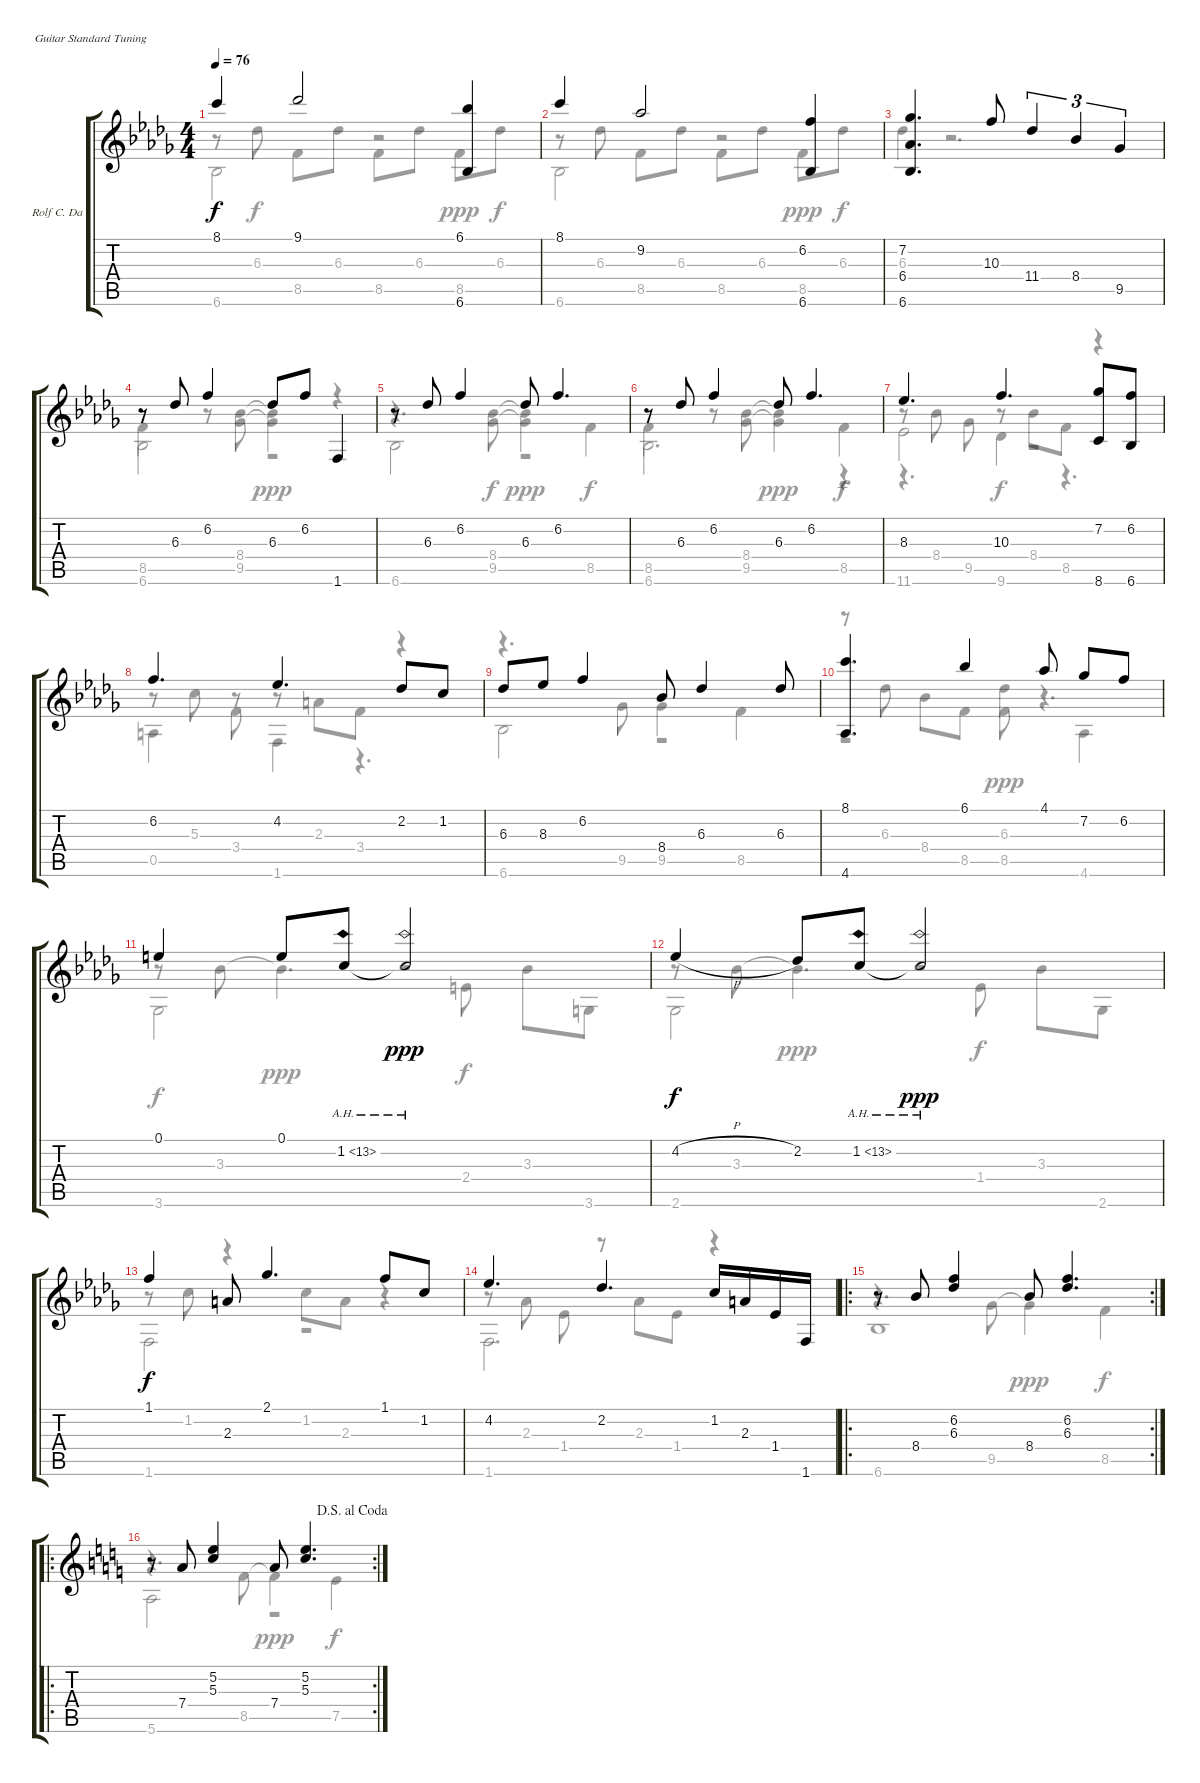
\bracketExtendMode groupsimilarinstruments
\firstSystemTrackNameOrientation horizontal
\otherSystemsTrackNameOrientation horizontal
\track ("Rolf C. Dannehl" "Rolf C. Da") {instrument acousticguitarnylon}
\staff {score tabs}
\tuning (E4 B3 G3 D3 A2 E2)
\voice
\ts (4 4)
\tempo 76
\clef g2
\ks bbminor
8.1.4{dy f} 9.1.2 (6.1 6.6).4 |
8.1.4 9.2.2 (6.2 6.6).4 |
(7.2 6.4 6.6).4{d} 10.3.8 11.4.4{tu (3 2)} 8.4.4{tu (3 2)} 9.5.4{tu (3 2)} |
r.8 6.3.8 6.2.4 6.3.8 6.2.8 1.6.4 |
r.8 6.3.8 6.2.4 6.3.8 6.2.4{d} |
r.8 6.3.8 6.2.4 6.3.8 6.2.4{d} |
8.3.4{d} 10.3.4{d} (7.2 8.6).8 (6.2 6.6).8 |
6.2.4{d} 4.2.4{d} 2.2.8 1.2.8 |
6.3.8 8.3.8 6.2.4 8.4.8 6.3.4 6.3.8 |
(8.1 4.6).4{d} 6.1.4 4.1.8 7.2.8 6.2.8 |
0.1.4 0.1.8 1.2{ah 12}.8 1.2{ah 12 t}.2{dy ppp} |
4.2{h}.4{dy f} 2.2.8 1.2{ah 12}.8 1.2{ah 12 t}.2{dy ppp} |
1.1.4{dy f} 2.3.8 2.1.4{d} 1.1.8 1.2.8 |
4.2.4{d} 2.2.4{d} 1.2.16 2.3.16 1.4.16 1.6.16 |
\ro
\rc 2
r.8 8.4.8 (6.2 6.3).4 8.4.8 (6.2 6.3).4{d} |
\ro
\rc 2
\jump dalsegnoalcoda
\ks aminor
r.8 7.4.8 (5.2 5.3).4 7.4.8 (5.2 5.3).4{d}
\voice
\clef g2
\ottava regular
\simile none
\ks bbminor
r.8{dy f} 6.3.8 8.5.8 6.3.8 8.5.8 6.3.8 8.5.8{dy ppp} 6.3.8{dy f} |
r.8 6.3.8 8.5.8 6.3.8 8.5.8 6.3.8 8.5.8{dy ppp} 6.3.8{dy f} |
6.3.4 r.2{d} |
8.5.4 r.8 (8.4 9.5).8 (8.4{t} 9.5{t}).4{dy ppp} r.4 |
r.4{d} (8.4 9.5).8{dy f} (8.4{t} 9.5{t}).4{dy ppp} 8.5.4{dy f} |
8.5.4 r.8 (8.4 9.5).8 (8.4{t} 9.5{t}).4{dy ppp} 8.5.4{dy f} |
r.8 8.4.8 9.5.8 r.8 8.4.8 8.5.8 r.4 |
r.8 5.3.8 3.4.8 r.8 2.3.8 3.4.8 r.4 |
r.4{d} 9.5.8 9.5.4 8.5.4 |
r.8 6.3.8 8.4.8 8.5.8 6.3.4 4.6.4 |
r.8 3.3.8 3.3{t}.4{d dy ppp} 2.4.8{dy f} 3.3.8 3.6.8 |
r.8 3.3.8 3.3{t}.4{d dy ppp} 1.4.8{dy f} 3.3.8 2.6.8 |
r.8 1.2.8 r.4 1.2.8 2.3.8 r.4 |
r.8 2.3.8 1.4.8 r.8 2.3.8 1.4.8 r.4 |
r.4{d} 9.5.8 9.5{t}.4{dy ppp} 8.5.4{dy f} |
\ks aminor
r.4{d} 8.5.8 8.5{t}.4{dy ppp} 7.5.4{dy f}
\voice
\clef g2
\ottava regular
\simile none
\ks bbminor
6.6.2{dy f} r.2 |
6.6.2 r.2 |
|
6.6.2 r.2 |
6.6.2 r.2 |
6.6.2{d} r.4 |
11.6.2 r.2 |
0.5.4 r.8 1.6.4 r.4{d} |
6.6.2 r.2 |
r.2 8.5.8{dy ppp} r.4{d} |
3.6.2{dy f} r.2 |
2.6.2 r.2 |
1.6.2 r.2 |
1.6.2{d} r.4 |
6.6.1 |
\ks aminor
5.6.2 r.2
\voice
\clef g2
\ottava regular
\simile none
\ks bbminor
|
|
|
|
|
|
r.4{d} 9.6.4 r.4{d} |
|
|
|
|
|
|
|
|
\ks aminor
